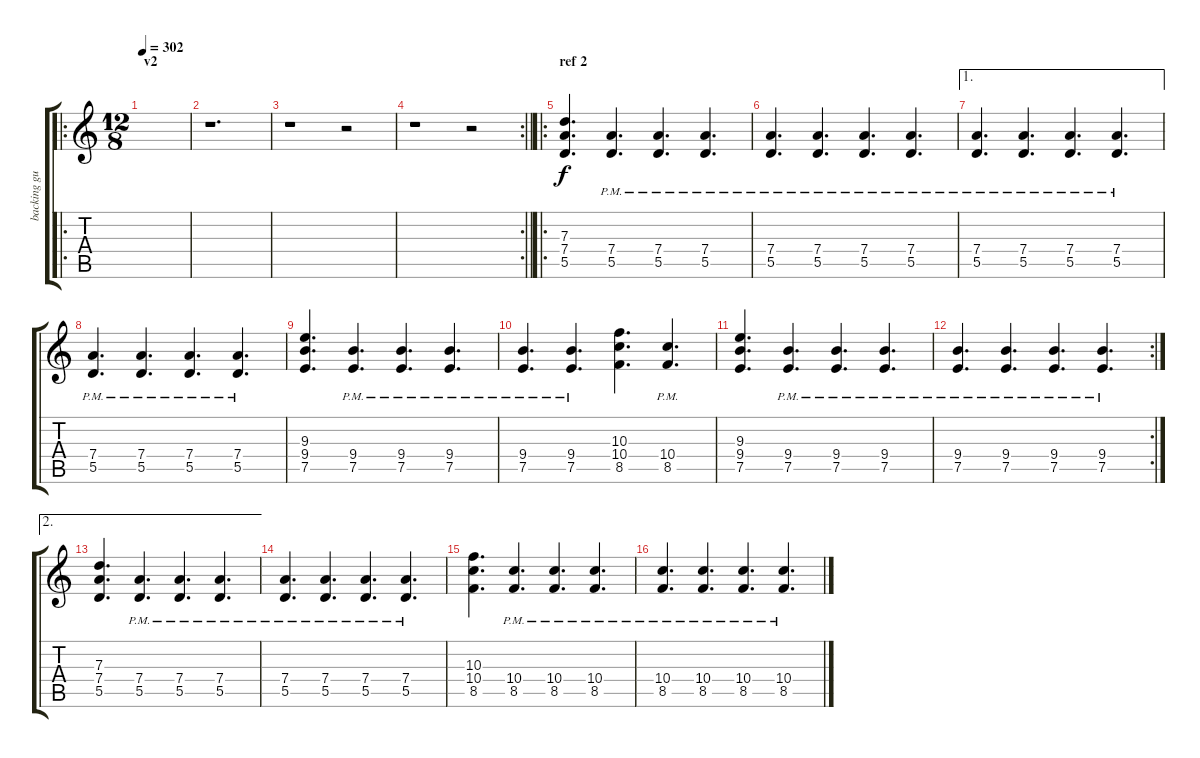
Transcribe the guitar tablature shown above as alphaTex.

\track ("backing guitar" "backing gu") {instrument acousticguitarsteel}
\staff {score tabs}
\tuning (E4 B3 G3 D3 A2 E2) {hide}
\ro
\ts (12 8)
\section ("" "v2")
\tempo 302
\clef g2
\ks c
|
r.1{d} |
r.1 r.2 |
\rc 2
\barLineRight lightlight
r.1 r.2 |
\ro
\section ("" "ref 2")
(7.3 7.4 5.5).4{d dy f volume 13 instrument distortionguitar} (7.4{pm} 5.5{pm}).4{d} (7.4{pm} 5.5{pm}).4{d} (7.4{pm} 5.5{pm}).4{d} |
(7.4{pm} 5.5{pm}).4{d} (7.4{pm} 5.5{pm}).4{d} (7.4{pm} 5.5{pm}).4{d} (7.4{pm} 5.5{pm}).4{d} |
\ae 1
(7.4{pm} 5.5{pm}).4{d} (7.4{pm} 5.5{pm}).4{d} (7.4{pm} 5.5{pm}).4{d} (7.4{pm} 5.5{pm}).4{d} |
(7.4{pm} 5.5{pm}).4{d} (7.4{pm} 5.5{pm}).4{d} (7.4{pm} 5.5{pm}).4{d} (7.4{pm} 5.5{pm}).4{d} |
(9.3 9.4 7.5).4{d} (9.4{pm} 7.5{pm}).4{d} (9.4{pm} 7.5{pm}).4{d} (9.4{pm} 7.5{pm}).4{d} |
(9.4{pm} 7.5{pm}).4{d} (9.4{pm} 7.5{pm}).4{d} (10.3 10.4 8.5).4{d} (10.4{pm} 8.5{pm}).4{d} |
(9.3 9.4 7.5).4{d} (9.4{pm} 7.5{pm}).4{d} (9.4{pm} 7.5{pm}).4{d} (9.4{pm} 7.5{pm}).4{d} |
\rc 2
(9.4{pm} 7.5{pm}).4{d} (9.4{pm} 7.5{pm}).4{d} (9.4{pm} 7.5{pm}).4{d} (9.4{pm} 7.5{pm}).4{d} |
\ae 2
(7.3 7.4 5.5).4{d} (7.4{pm} 5.5{pm}).4{d} (7.4{pm} 5.5{pm}).4{d} (7.4{pm} 5.5{pm}).4{d} |
(7.4{pm} 5.5{pm}).4{d} (7.4{pm} 5.5{pm}).4{d} (7.4{pm} 5.5{pm}).4{d} (7.4{pm} 5.5{pm}).4{d} |
(10.3 10.4 8.5).4{d} (10.4{pm} 8.5{pm}).4{d} (10.4{pm} 8.5{pm}).4{d} (10.4{pm} 8.5{pm}).4{d} |
(10.4{pm} 8.5{pm}).4{d} (10.4{pm} 8.5{pm}).4{d} (10.4{pm} 8.5{pm}).4{d} (10.4{pm} 8.5{pm}).4{d}
